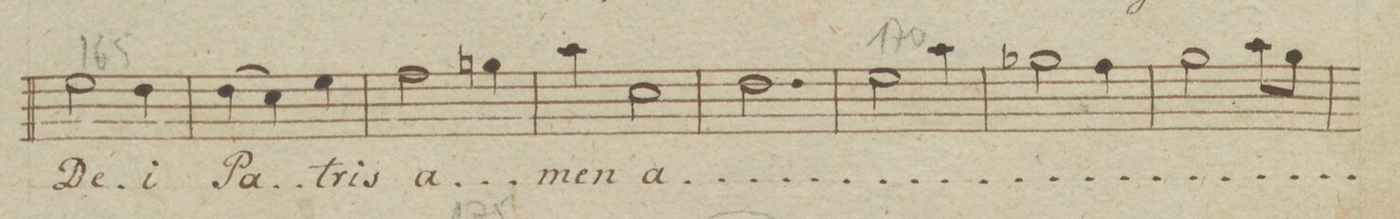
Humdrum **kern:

**kern	**text	**dynam
*I"Canto.	*	*
*clefC1	*	*
*k[-b-e]	*	*
*met(c)	*	*
*M3/4	*	*
2cc\	De-	.
4b-\	-i	.
=166	=166	=166
(4b-\	Pa-	.
4a\)	.	.
4cc\	-tris	.
=167	=167	=167
2dd\	a-	.
4een\	.	.
=168	=168	=168
4ff\	-men	.
2a\	a-	.
=169	=169	=169
2.b-\	.	.
=170	=170	=170
2cc\	.	.
4ff\	.	.
=171	=171	=171
2ee-X\	.	.
4dd\	.	.
=172	=172	=172
2ee-\	.	.
8ff\L	.	.
8ee-\J	.	.
=173	=173	=173
*-	*-	*-
